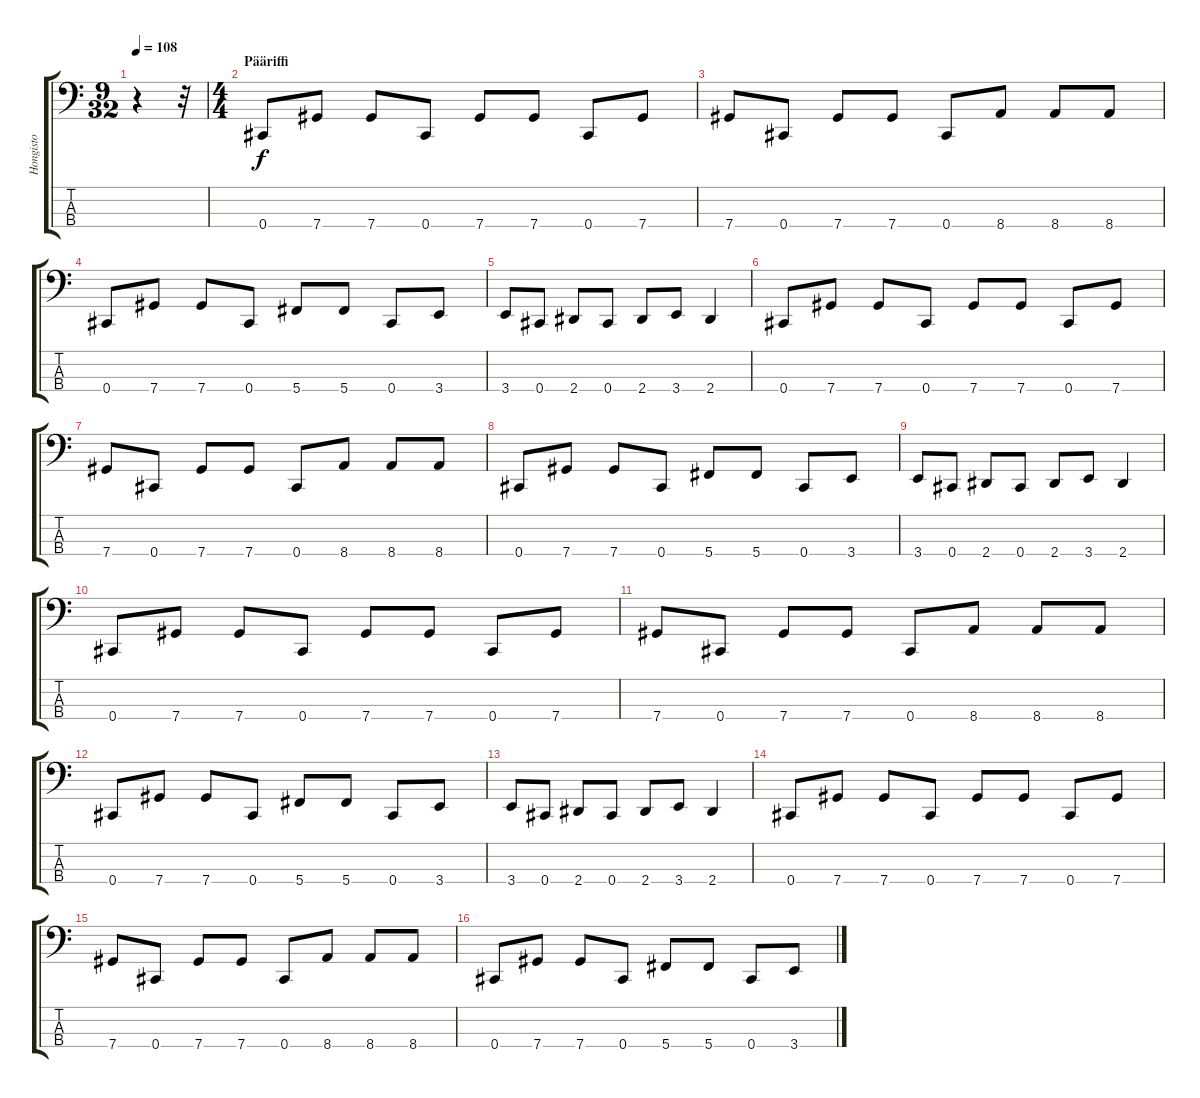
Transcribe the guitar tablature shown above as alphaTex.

\track ("Hongisto" "Hongisto") {instrument electricbassfinger}
\staff {score tabs}
\tuning (Gb2 Db2 Ab1 Db1) {hide}
\ts (9 32)
\tempo 108
\clef f4
\ks c
r.4{dy f instrument electricbassfinger} r.32 |
\ts (4 4)
\section ("" "Pääriffi")
0.4.8 7.4.8 7.4.8 0.4.8 7.4.8 7.4.8 0.4.8 7.4.8 |
7.4.8 0.4.8 7.4.8 7.4.8 0.4.8 8.4.8 8.4.8 8.4.8 |
0.4.8 7.4.8 7.4.8 0.4.8 5.4.8 5.4.8 0.4.8 3.4.8 |
3.4.8 0.4.8 2.4.8 0.4.8 2.4.8 3.4.8 2.4.4 |
0.4.8 7.4.8 7.4.8 0.4.8 7.4.8 7.4.8 0.4.8 7.4.8 |
7.4.8 0.4.8 7.4.8 7.4.8 0.4.8 8.4.8 8.4.8 8.4.8 |
0.4.8 7.4.8 7.4.8 0.4.8 5.4.8 5.4.8 0.4.8 3.4.8 |
3.4.8 0.4.8 2.4.8 0.4.8 2.4.8 3.4.8 2.4.4 |
0.4.8 7.4.8 7.4.8 0.4.8 7.4.8 7.4.8 0.4.8 7.4.8 |
7.4.8 0.4.8 7.4.8 7.4.8 0.4.8 8.4.8 8.4.8 8.4.8 |
0.4.8 7.4.8 7.4.8 0.4.8 5.4.8 5.4.8 0.4.8 3.4.8 |
3.4.8 0.4.8 2.4.8 0.4.8 2.4.8 3.4.8 2.4.4 |
0.4.8 7.4.8 7.4.8 0.4.8 7.4.8 7.4.8 0.4.8 7.4.8 |
7.4.8 0.4.8 7.4.8 7.4.8 0.4.8 8.4.8 8.4.8 8.4.8 |
0.4.8 7.4.8 7.4.8 0.4.8 5.4.8 5.4.8 0.4.8 3.4.8
